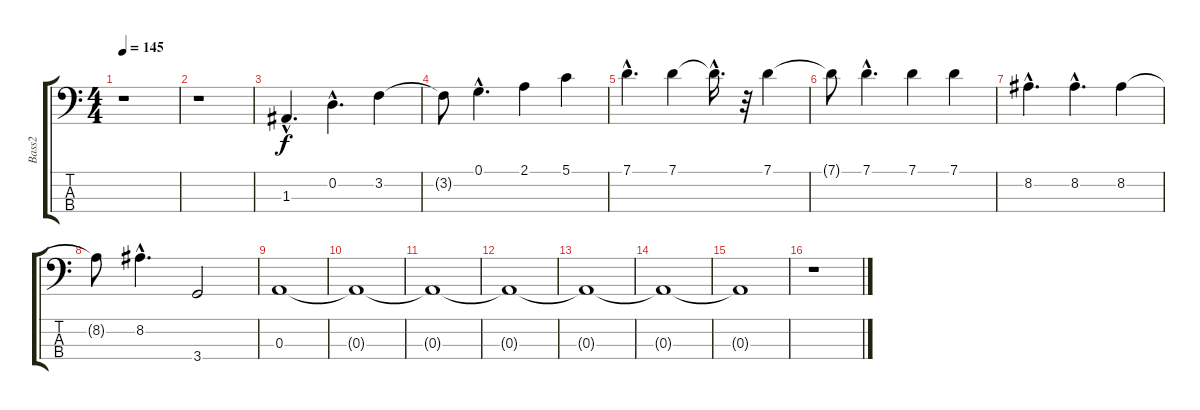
\track ("Bass2" "Bass2") {instrument acousticbass}
\staff {score tabs}
\tuning (G2 D2 A1 E1) {hide}
\ts (4 4)
\tempo 145
\clef f4
\ks c
r.1{dy f} |
r.1 |
1.3{hac}.4{d balance 8} 0.2{hac}.4{d} 3.2.4 |
3.2{t}.8 0.1{hac}.4{d} 2.1.4 5.1.4 |
7.1{hac}.4{d} 7.1.4 7.1{hac t}.16{d} r.32 7.1.4 |
7.1{t}.8 7.1{hac}.4{d} 7.1.4 7.1.4 |
8.2{hac}.4{d} 8.2{hac}.4{d} 8.2.4 |
8.2{t}.8 8.2{hac}.4{d} 3.4.2 |
0.3.1 |
0.3{t}.1 |
0.3{t}.1 |
0.3{t}.1 |
0.3{t}.1 |
0.3{t}.1 |
0.3{t}.1 |
r.1
